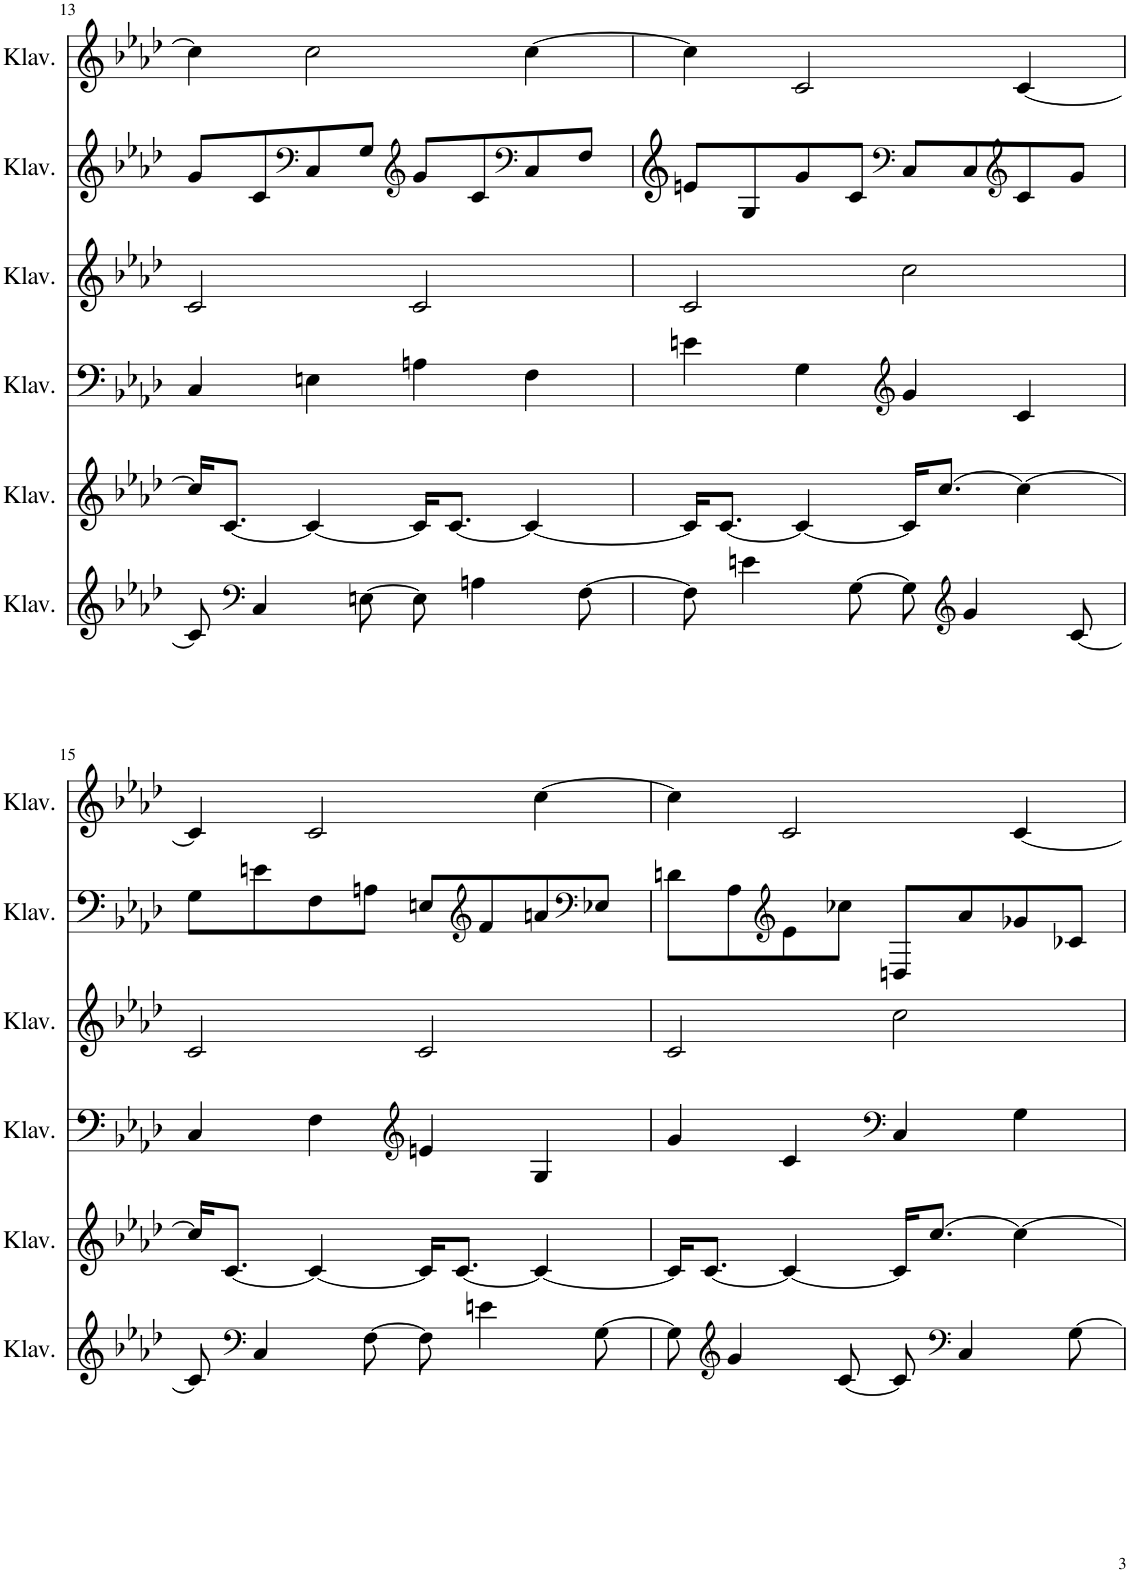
**kern	**kern	**kern	**kern	**kern	**kern
*part6	*part5	*part4	*part3	*part2	*part1
*staff6	*staff5	*staff4	*staff3	*staff2	*staff1
*I"Klavier	*I"Klavier	*I"Klavier	*I"Klavier	*I"Klavier	*I"Klavier
*I'Klav.	*I'Klav.	*I'Klav.	*I'Klav.	*I'Klav.	*I'Klav.
!!LO:PB:g=z
*clefG2	*clefG2	*clefG2	*clefG2	*clefF4	*clefG2
*k[b-e-a-d-]	*k[b-e-a-d-]	*k[b-e-a-d-]	*k[b-e-a-d-]	*k[b-e-a-d-]	*k[b-e-a-d-]
*M4/4	*M4/4	*M4/4	*M4/4	*M4/4	*M4/4
=13	=13	=13	=13	=13	=13
8c/]	16cc/KL]	4C/	2c/	8g/L	4cc\]
.	[8.c/J	.	.	.	.
*clefF4	*	*	*	*	*
4C/	.	.	.	8c/	.
*	*	*	*	*clefF4	*
.	4c/_	4En\	.	8C/	2cc\
[8En\	.	.	.	8G/J	.
*	*	*	*	*clefG2	*
8E\]	16c/KL]	4An\	2c/	8g/L	.
.	[8.c/J	.	.	.	.
4An\	.	.	.	8c/	.
*	*	*	*	*clefF4	*
.	4c/_	4F\	.	8C/	[4cc\
[8F\	.	.	.	8F/J	.
=14	=14	=14	=14	=14	=14
8F\]	16c/KL]	4en\	2c/	8en/L	4cc\]
.	[8.c/J	.	.	.	.
4en\	.	.	.	8G/	.
.	4c/_	4G\	.	8g/	2c/
[8G\	.	.	.	8c/J	.
*	*	*clefG2	*	*clefF4	*
8G\]	16c/KL]	4g/	2cc\	8C/L	.
.	[8.cc/J	.	.	.	.
*clefG2	*	*	*	*	*
4g/	.	.	.	8C/	.
*	*	*	*	*clefG2	*
.	4cc\_	4c/	.	8c/	[4c/
[8c/	.	.	.	8g/J	.
!!LO:LB:g=z
=15	=15	=15	=15	=15	=15
8c/]	16cc/KL]	4C/	2c/	8G\L	4c/]
.	[8.c/J	.	.	.	.
*clefF4	*	*	*	*	*
4C/	.	.	.	8en\	.
.	4c/_	4F\	.	8F\	2c/
[8F\	.	.	.	8An\J	.
*	*	*clefG2	*	*	*
8F\]	16c/KL]	4en/	2c/	8En/L	.
.	[8.c/J	.	.	.	.
*	*	*	*	*clefG2	*
4en\	.	.	.	8f/	.
.	4c/_	4G/	.	8an/	[4cc\
*	*	*	*	*clefF4	*
[8G\	.	.	.	8E-X/J	.
=16	=16	=16	=16	=16	=16
8G\]	16c/KL]	4g/	2c/	8dn\L	4cc\]
.	[8.c/J	.	.	.	.
*clefG2	*	*	*	*	*
4g/	.	.	.	8A-\	.
*	*	*	*	*clefG2	*
.	4c/_	4c/	.	8e-\	2c/
[8c/	.	.	.	8cc-X\J	.
*	*	*clefF4	*	*	*
8c/]	16c/KL]	4C/	2cc\	8Dn/L	.
.	[8.cc/J	.	.	.	.
*clefF4	*	*	*	*	*
4C/	.	.	.	8a-/	.
.	4cc\_	4G\	.	8g-X/	[4c/
[8G\	.	.	.	8c-X/J	.
=	=	=	=	=	=
*-	*-	*-	*-	*-	*-
